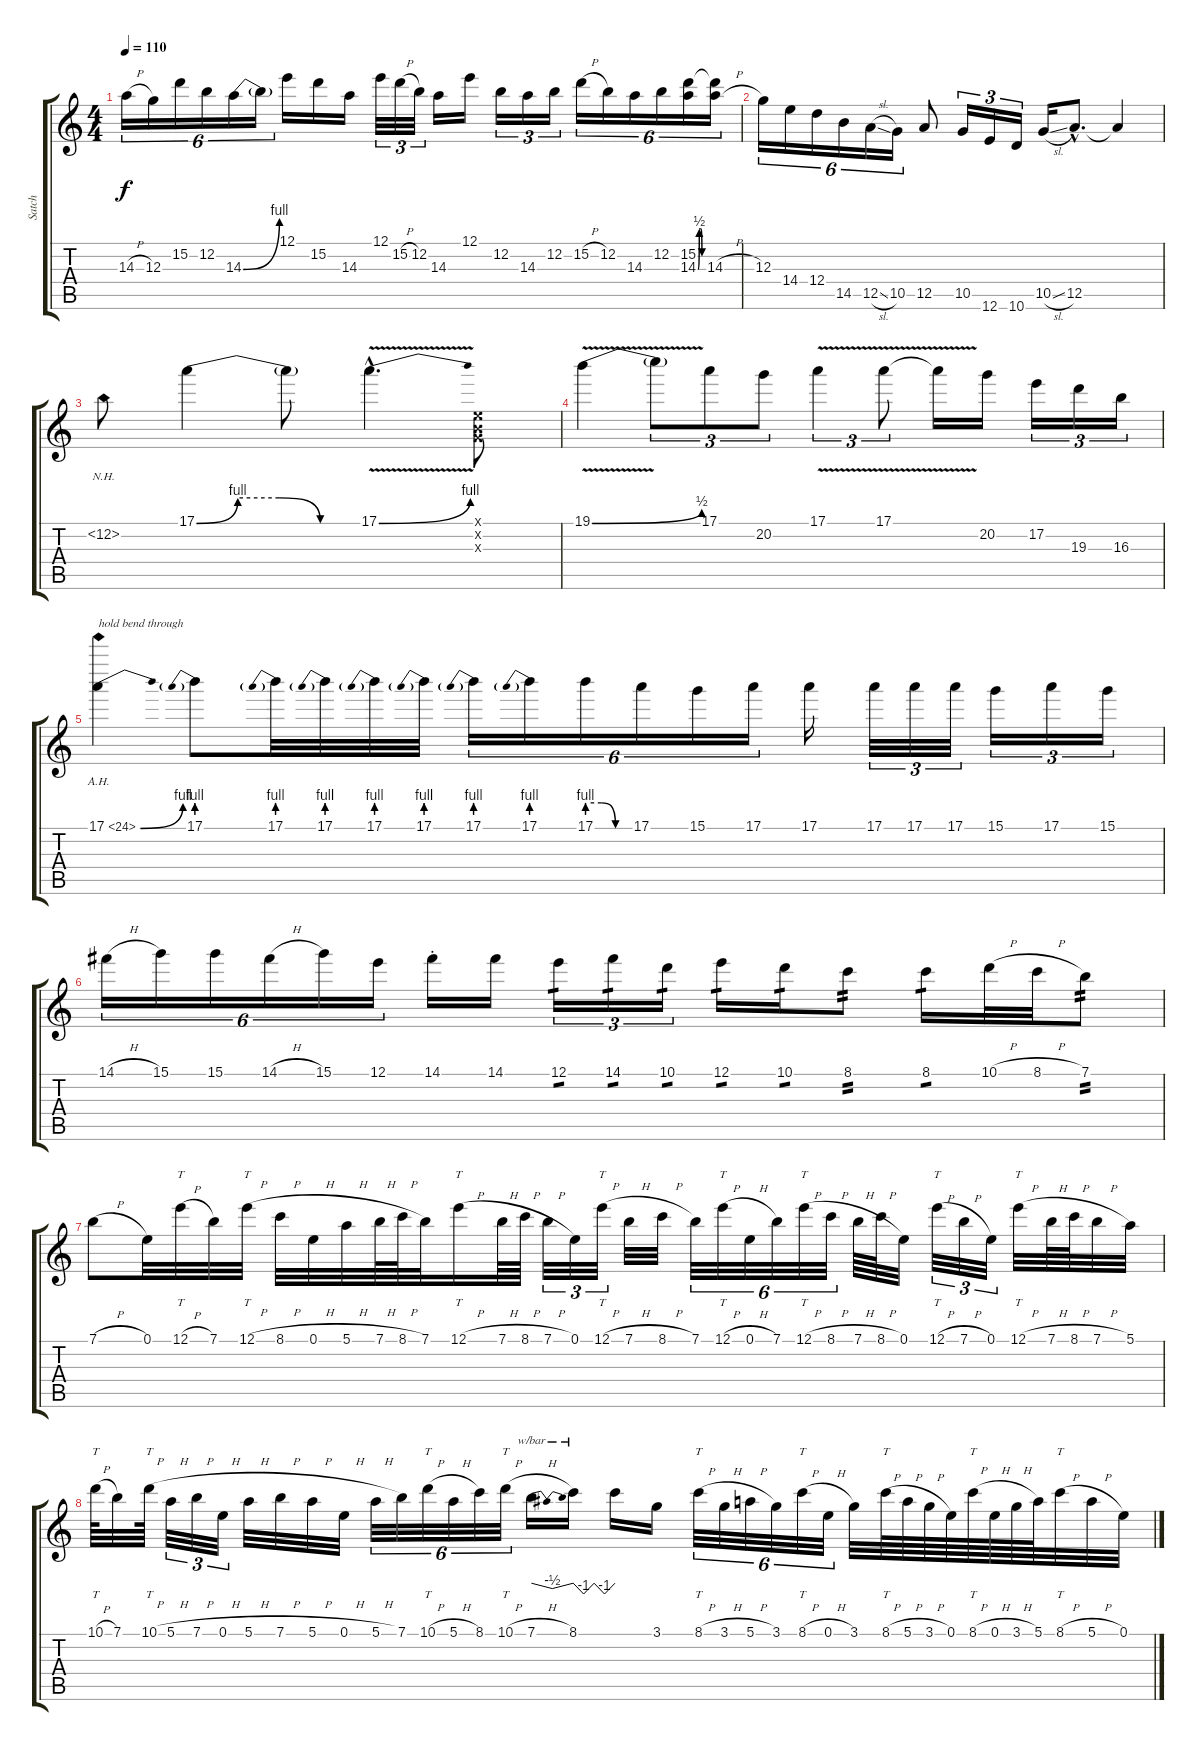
\track ("Satch" "Satch") {instrument overdrivenguitar}
\staff {score tabs}
\tuning (E4 B3 G3 D3 A2 E2) {hide}
\ts (4 4)
\tempo 110
\clef g2
\ks c
14.3{h}.16{tu (6 4) dy f} 12.3.16{tu (6 4)} 15.2.16{tu (6 4)} 12.2.16{tu (6 4)} 14.3{be (bend 0 0 60 4)}.16{tu (6 4)} 14.3{t}.16{tu (6 4)} 12.1.16 15.2.16 14.3.16 12.1.32{tu (3 2)} 15.2{h}.32{tu (3 2)} 12.2.32{tu (3 2)} 14.3.16 12.1.16 12.2.16{tu (3 2)} 14.3.16{tu (3 2)} 12.2.16{tu (3 2)} 15.2{h}.16{tu (6 4)} 12.2.16{tu (6 4)} 14.3.16{tu (6 4)} 12.2.16{tu (6 4)} (15.2 14.3{be (custom 0 0 15 2 30 2 45 0 60 0)}).16{tu (6 4)} (15.2{t} 14.3{h}).16{tu (6 4)} |
12.3.16{tu (6 4)} 14.4.16{tu (6 4)} 12.4.16{tu (6 4)} 14.5.16{tu (6 4)} 12.5{sl}.16{tu (6 4)} 10.5.16{tu (6 4)} 12.5.8 10.5.16{tu (3 2)} 12.6.16{tu (3 2)} 10.6.16{tu (3 2)} 10.5{sl}.16 12.5{hac}.8{d} 12.5{t}.4 |
12.2{nh}.8 17.1{be (custom 0 0 15 4 30 4 45 0 60 0)}.4 17.1{t}.8 17.1{be (bend 0 0 60 4) v hac}.4{d} (0.1{x} 0.2{x} 0.3{x}).8 |
19.1{be (bend 0 0 60 2) v}.4 19.1{t}.8{tu (3 2)} 17.1.8{tu (3 2)} 20.2.8{tu (3 2)} 17.1{v}.4{tu (3 2)} 17.1{v}.8{tu (3 2)} 17.1{t}.16 20.2.16 17.2.16{tu (3 2)} 19.3.16{tu (3 2)} 16.3.16{tu (3 2)} |
17.1{be (bend 0 0 60 4) ah 7}.4{txt "hold bend through"} 17.1{be (prebend 0 4 60 4)}.8 17.1{be (prebend 0 4 60 4)}.32 17.1{be (prebend 0 4 60 4)}.32 17.1{be (prebend 0 4 60 4)}.32 17.1{be (prebend 0 4 60 4)}.32 17.1{be (prebend 0 4 60 4)}.16{tu (6 4)} 17.1{be (prebend 0 4 60 4)}.16{tu (6 4)} 17.1{be (custom 0 4 20 4 40 0 60 0)}.16{tu (6 4)} 17.1.16{tu (6 4)} 15.1.16{tu (6 4)} 17.1.16{tu (6 4)} 17.1.16 17.1.32{tu (3 2)} 17.1.32{tu (3 2)} 17.1.32{tu (3 2)} 15.1.16{tu (3 2)} 17.1.16{tu (3 2)} 15.1.16{tu (3 2)} |
14.1{h}.16{tu (6 4)} 15.1.16{tu (6 4)} 15.1.16{tu (6 4)} 14.1{h}.16{tu (6 4)} 15.1.16{tu (6 4)} 12.1.16{tu (6 4)} 14.1{st}.16 14.1.16 12.1.16{tu (3 2) tp 1} 14.1.16{tu (3 2) tp 1} 10.1.16{tu (3 2) tp 1} 12.1.16{tp 1} 10.1.16{tp 1} 8.1.8{tp 2} 8.1.16{tp 1} 10.1{h}.32 8.1{h}.32 7.1.8{tp 2} |
7.1{h}.8 0.1.32 12.1{h}.32{tt} 7.1.32 12.1{h}.32{tt} 8.1{h}.32 0.1{h}.32 5.1{h}.32 7.1{h}.64 8.1{h}.64 7.1.32 12.1{h}.16{tt} 7.1{h}.64 8.1{h}.64 7.1{h}.32{tu (3 2)} 0.1.32{tu (3 2)} 12.1{h}.32{tt tu (3 2)} 7.1{h}.32 8.1{h}.32 7.1.32{tu (6 4)} 12.1{h}.32{tt tu (6 4)} 0.1{h}.32{tu (6 4)} 7.1.32{tu (6 4)} 12.1{h}.32{tt tu (6 4)} 8.1{h}.32{tu (6 4)} 7.1{h}.64 8.1{h}.64 0.1.32 12.1{h}.32{tt tu (3 2)} 7.1{h}.32{tu (3 2)} 0.1.32{tu (3 2)} 12.1{h}.32{tt} 7.1{h}.64 8.1{h}.64 7.1{h}.32 5.1.32 |
10.1{h}.64{tt} 7.1.32 10.1{h}.64{tt} 5.1{h}.32{tu (3 2)} 7.1{h}.32{tu (3 2)} 0.1{h}.32{tu (3 2)} 5.1{h}.32 7.1{h}.32 5.1{h}.32 0.1{h}.32 5.1{h}.32{tu (6 4)} 7.1.32{tu (6 4)} 10.1{h}.32{tt tu (6 4)} 5.1{h}.32{tu (6 4)} 8.1.32{tu (6 4)} 10.1{h}.32{tt tu (6 4)} 7.1{h}.16{tbe (dip default 0 0 30 -2 60 0)} 8.1.16{tbe (custom default 0 0 15 -4 30 0 45 -4 60 0)} 8.1{t}.16 3.1.16 8.1{h}.32{tt tu (6 4)} 3.1{h}.32{tu (6 4)} 5.1{h}.32{tu (6 4)} 3.1.32{tu (6 4)} 8.1{h}.32{tt tu (6 4)} 0.1{h}.32{tu (6 4)} 3.1.32 8.1{h}.64{tt} 5.1{h}.64 3.1{h}.64 0.1.64 8.1{h}.64{tt} 0.1{h}.64 3.1{h}.64 5.1.64 8.1{h}.32{tt} 5.1{h}.32 0.1.32
